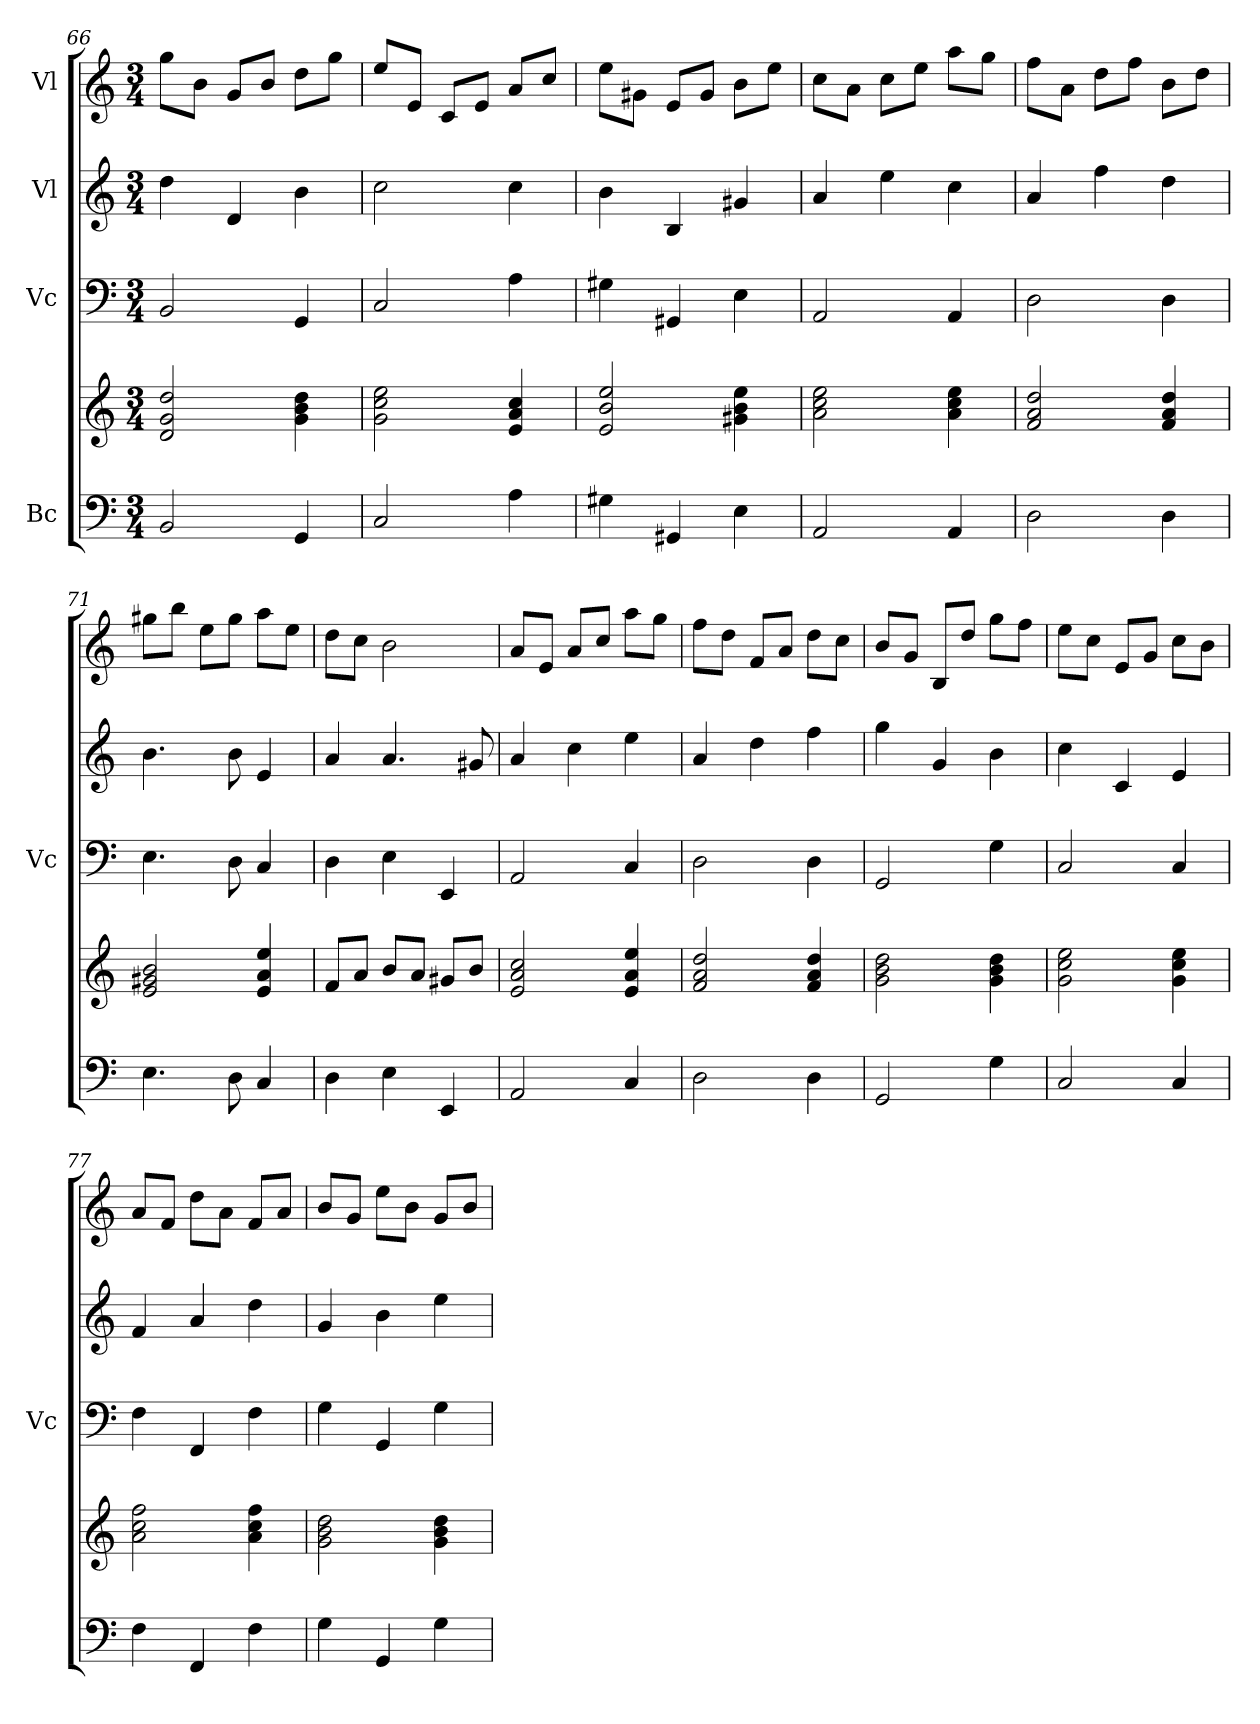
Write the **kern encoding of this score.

**kern	**kern	**kern	**kern	**kern
*part4	*part4	*part3	*part2	*part1
*staff5	*staff4	*staff3	*staff2	*staff1
*I"Bc	*	*I"Vc	*I"Vl	*I"Vl
*	*	*I'Vc	*	*
!!LO:LB:g=z
*clefF4	*clefG2	*clefF4	*clefG2	*clefG2
*k[]	*k[]	*k[]	*k[]	*k[]
*M3/4	*M3/4	*M3/4	*M3/4	*M3/4
=66	=66	=66	=66	=66
2BB/	2d/ 2g/ 2dd/	2BB/	4dd\	8gg\L
.	.	.	.	8b\J
.	.	.	4d/	8g/L
.	.	.	.	8b/J
4GG/	4g\ 4b\ 4dd\	4GG/	4b\	8dd\L
.	.	.	.	8gg\J
=67	=67	=67	=67	=67
2C/	2g\ 2cc\ 2ee\	2C/	2cc\	8ee/L
.	.	.	.	8e/J
.	.	.	.	8c/L
.	.	.	.	8e/J
4A\	4e/ 4a/ 4cc/	4A\	4cc\	8a/L
.	.	.	.	8cc/J
=68	=68	=68	=68	=68
4G#X\	2e/ 2b/ 2ee/	4G#X\	4b\	8ee\L
.	.	.	.	8g#X\J
4GG#X/	.	4GG#X/	4B/	8e/L
.	.	.	.	8g#/J
4E\	4g#X\ 4b\ 4ee\	4E\	4g#X/	8b\L
.	.	.	.	8ee\J
=69	=69	=69	=69	=69
2AA/	2a\ 2cc\ 2ee\	2AA/	4a/	8cc\L
.	.	.	.	8a\J
.	.	.	4ee\	8cc\L
.	.	.	.	8ee\J
4AA/	4a\ 4cc\ 4ee\	4AA/	4cc\	8aa\L
.	.	.	.	8gg\J
=70	=70	=70	=70	=70
2D\	2f/ 2a/ 2dd/	2D\	4a/	8ff\L
.	.	.	.	8a\J
.	.	.	4ff\	8dd\L
.	.	.	.	8ff\J
4D\	4f/ 4a/ 4dd/	4D\	4dd\	8b\L
.	.	.	.	8dd\J
=71	=71	=71	=71	=71
4.E\	2e/ 2g#X/ 2b/	4.E\	4.b\	8gg#X\L
.	.	.	.	8bb\J
.	.	.	.	8ee\L
8D\	.	8D\	8b\	8gg#\J
4C/	4e/ 4a/ 4ee/	4C/	4e/	8aa\L
.	.	.	.	8ee\J
!!LO:PB:g=z
=72	=72	=72	=72	=72
4D\	8f/L	4D\	4a/	8dd\L
.	8a/J	.	.	8cc\J
4E\	8b/L	4E\	4.a/	2b\
.	8a/J	.	.	.
4EE/	8g#X/L	4EE/	.	.
.	8b/J	.	8g#X/	.
=73	=73	=73	=73	=73
2AA/	2e/ 2a/ 2cc/	2AA/	4a/	8a/L
.	.	.	.	8e/J
.	.	.	4cc\	8a/L
.	.	.	.	8cc/J
4C/	4e/ 4a/ 4ee/	4C/	4ee\	8aa\L
.	.	.	.	8gg\J
=74	=74	=74	=74	=74
2D\	2f/ 2a/ 2dd/	2D\	4a/	8ff\L
.	.	.	.	8dd\J
.	.	.	4dd\	8f/L
.	.	.	.	8a/J
4D\	4f/ 4a/ 4dd/	4D\	4ff\	8dd\L
.	.	.	.	8cc\J
=75	=75	=75	=75	=75
2GG/	2g\ 2b\ 2dd\	2GG/	4gg\	8b/L
.	.	.	.	8g/J
.	.	.	4g/	8B/L
.	.	.	.	8dd/J
4G\	4g\ 4b\ 4dd\	4G\	4b\	8gg\L
.	.	.	.	8ff\J
=76	=76	=76	=76	=76
2C/	2g\ 2cc\ 2ee\	2C/	4cc\	8ee\L
.	.	.	.	8cc\J
.	.	.	4c/	8e/L
.	.	.	.	8g/J
4C/	4g\ 4cc\ 4ee\	4C/	4e/	8cc\L
.	.	.	.	8b\J
=77	=77	=77	=77	=77
4F\	2a\ 2cc\ 2ff\	4F\	4f/	8a/L
.	.	.	.	8f/J
4FF/	.	4FF/	4a/	8dd\L
.	.	.	.	8a\J
4F\	4a\ 4cc\ 4ff\	4F\	4dd\	8f/L
.	.	.	.	8a/J
=78	=78	=78	=78	=78
4G\	2g\ 2b\ 2dd\	4G\	4g/	8b/L
.	.	.	.	8g/J
4GG/	.	4GG/	4b\	8ee\L
.	.	.	.	8b\J
4G\	4g\ 4b\ 4dd\	4G\	4ee\	8g/L
.	.	.	.	8b/J
=	=	=	=	=
*-	*-	*-	*-	*-
